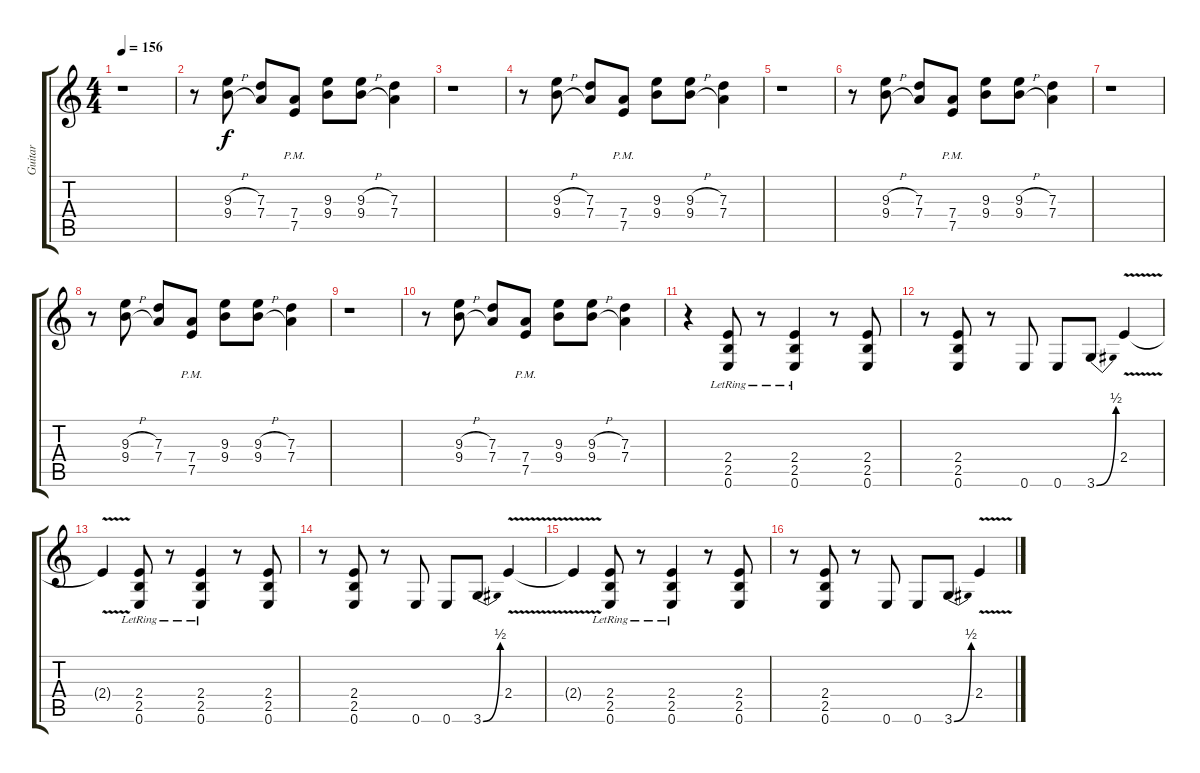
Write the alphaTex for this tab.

\track ("Guitar" "Guitar") {instrument distortionguitar}
\staff {score tabs}
\tuning (E4 B3 G3 D3 A2 E2) {hide}
\ts (4 4)
\tempo 156
\clef g2
\ks c
r.1{dy f instrument distortionguitar} |
r.8 (9.3{h} 9.4{h}).8 (7.3 7.4).8 (7.4{pm} 7.5{pm}).8 (9.3 9.4).8 (9.3{h} 9.4{h}).8 (7.3 7.4).4 |
r.1 |
r.8 (9.3{h} 9.4{h}).8 (7.3 7.4).8 (7.4{pm} 7.5{pm}).8 (9.3 9.4).8 (9.3{h} 9.4{h}).8 (7.3 7.4).4 |
r.1 |
r.8 (9.3{h} 9.4{h}).8 (7.3 7.4).8 (7.4{pm} 7.5{pm}).8 (9.3 9.4).8 (9.3{h} 9.4{h}).8 (7.3 7.4).4 |
r.1 |
r.8 (9.3{h} 9.4{h}).8 (7.3 7.4).8 (7.4{pm} 7.5{pm}).8 (9.3 9.4).8 (9.3{h} 9.4{h}).8 (7.3 7.4).4 |
r.1 |
r.8 (9.3{h} 9.4{h}).8 (7.3 7.4).8 (7.4{pm} 7.5{pm}).8 (9.3 9.4).8 (9.3{h} 9.4{h}).8 (7.3 7.4).4 |
r.4 (2.4 2.5{lr} 0.6{lr}).8 r.8 (2.4 2.5{lr} 0.6{lr}).4 r.8 (2.4 2.5 0.6).8 |
r.8 (2.4 2.5 0.6).8 r.8 0.6.8 0.6.8 3.6{be (bend 0 0 60 2)}.8 2.4{v}.4 |
2.4{t}.4 (2.4 2.5{lr} 0.6{lr}).8 r.8 (2.4 2.5{lr} 0.6{lr}).4 r.8 (2.4 2.5 0.6).8 |
r.8 (2.4 2.5 0.6).8 r.8 0.6.8 0.6.8 3.6{be (bend 0 0 60 2)}.8 2.4{v}.4 |
2.4{t}.4 (2.4 2.5{lr} 0.6{lr}).8 r.8 (2.4 2.5{lr} 0.6{lr}).4 r.8 (2.4 2.5 0.6).8 |
r.8 (2.4 2.5 0.6).8 r.8 0.6.8 0.6.8 3.6{be (bend 0 0 60 2)}.8 2.4{v}.4
